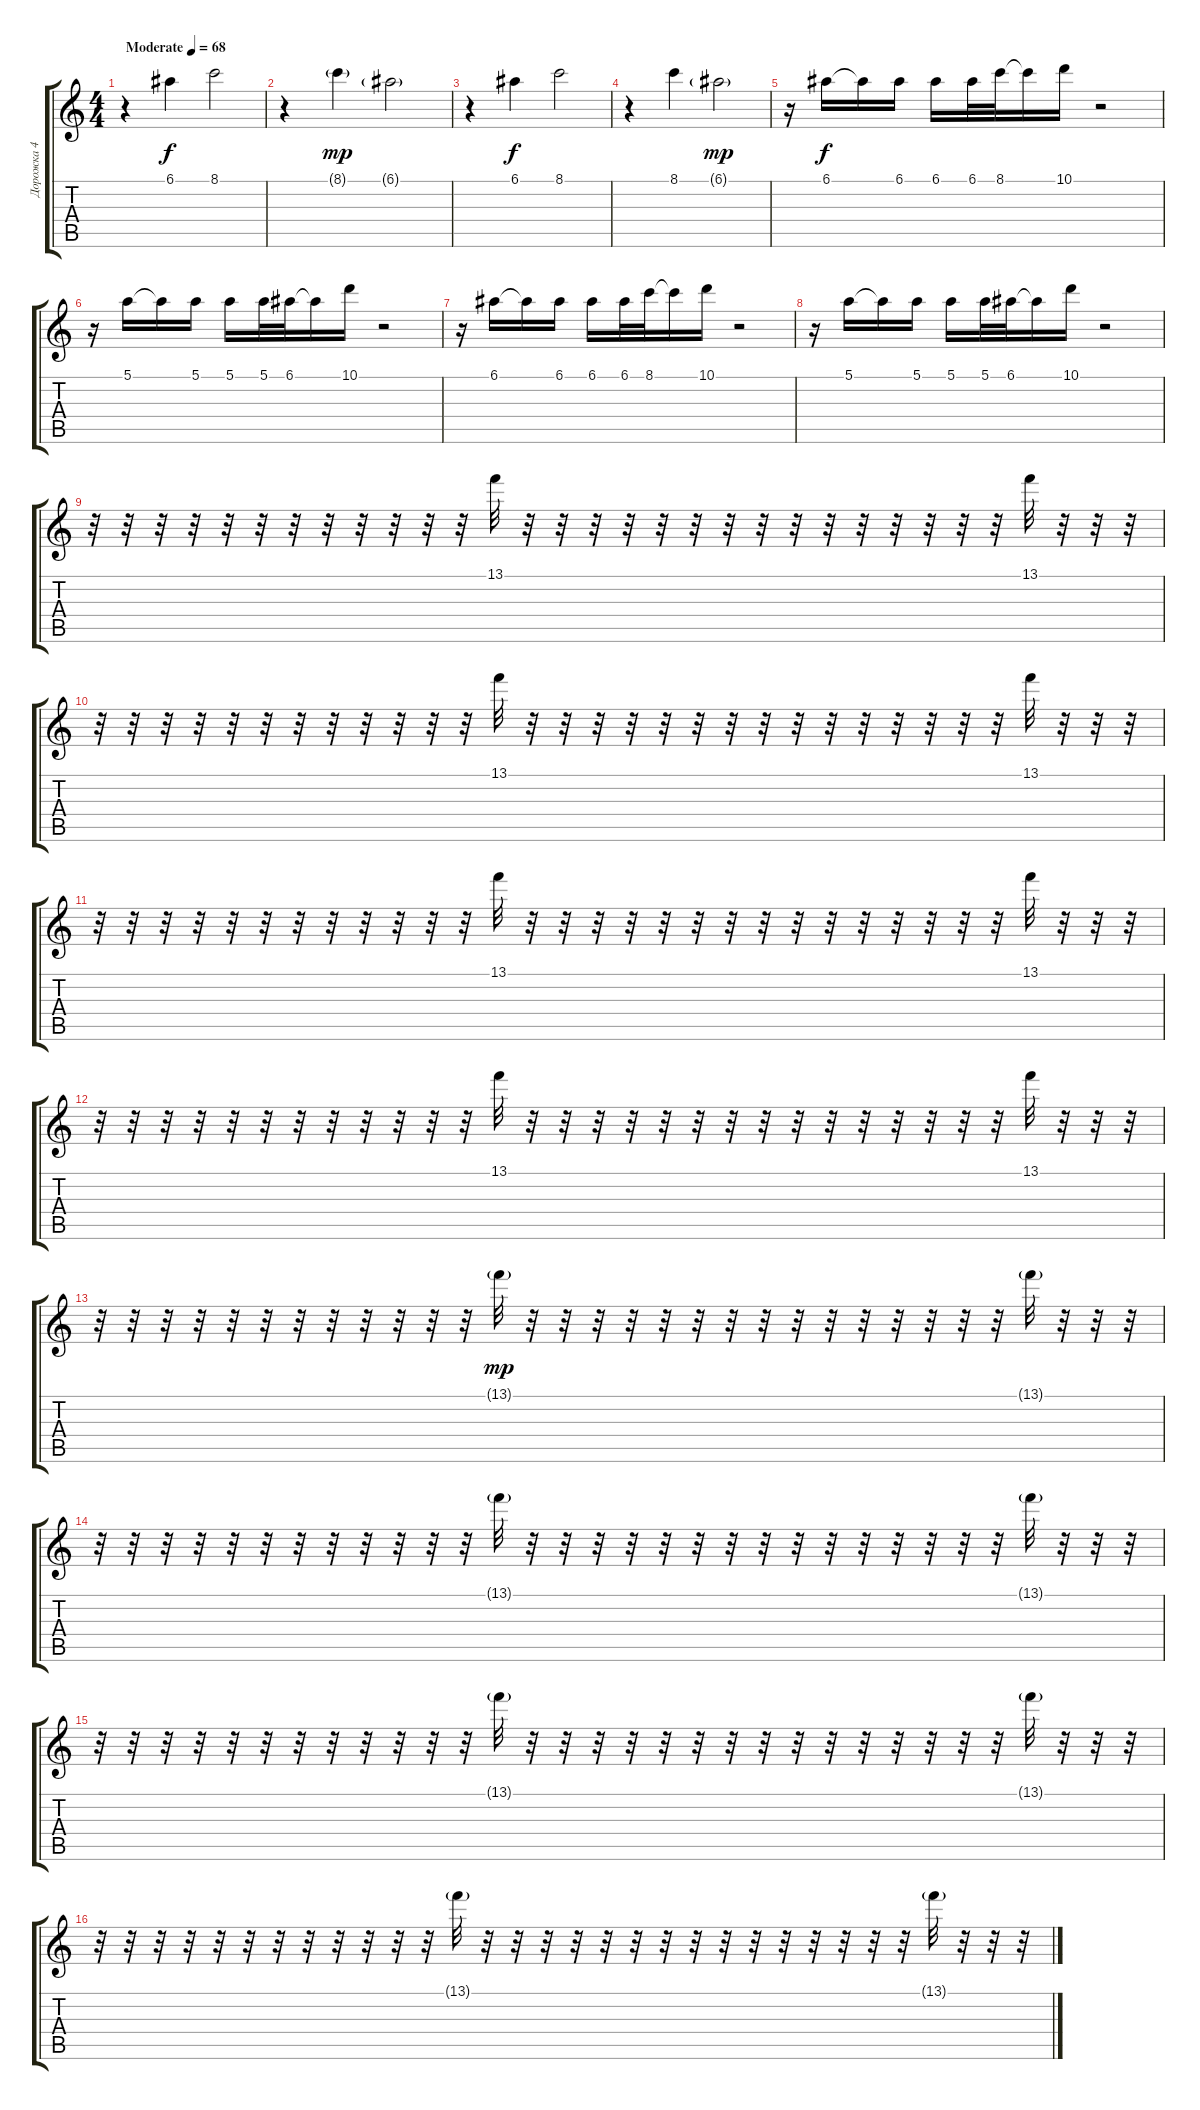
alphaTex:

\track ("Дорожка 4" "Дорожка 4") {instrument electricguitarjazz}
\staff {score tabs}
\tuning (E4 B3 G3 D3 A2 E2) {hide}
\ts (4 4)
\tempo (68 "Moderate")
\clef g2
\ks c
r.4{dy f instrument electricguitarjazz} 6.1.4 8.1.2 |
r.4 8.1{g}.4{dy mp} 6.1{g}.2 |
r.4 6.1.4{dy f} 8.1.2 |
r.4 8.1.4 6.1{g}.2{dy mp} |
r.16 6.1.16{dy f} 6.1{t}.16 6.1.16 6.1.16 6.1.32 8.1.32 8.1{t}.16 10.1.16 r.2 |
r.16 5.1.16 5.1{t}.16 5.1.16 5.1.16 5.1.32 6.1.32 6.1{t}.16 10.1.16 r.2 |
r.16 6.1.16 6.1{t}.16 6.1.16 6.1.16 6.1.32 8.1.32 8.1{t}.16 10.1.16 r.2 |
r.16 5.1.16 5.1{t}.16 5.1.16 5.1.16 5.1.32 6.1.32 6.1{t}.16 10.1.16 r.2 |
r.32 r.32 r.32 r.32 r.32 r.32 r.32 r.32 r.32 r.32 r.32 r.32 13.1.32 r.32 r.32 r.32 r.32 r.32 r.32 r.32 r.32 r.32 r.32 r.32 r.32 r.32 r.32 r.32 13.1.32 r.32 r.32 r.32 |
r.32 r.32 r.32 r.32 r.32 r.32 r.32 r.32 r.32 r.32 r.32 r.32 13.1.32 r.32 r.32 r.32 r.32 r.32 r.32 r.32 r.32 r.32 r.32 r.32 r.32 r.32 r.32 r.32 13.1.32 r.32 r.32 r.32 |
r.32 r.32 r.32 r.32 r.32 r.32 r.32 r.32 r.32 r.32 r.32 r.32 13.1.32 r.32 r.32 r.32 r.32 r.32 r.32 r.32 r.32 r.32 r.32 r.32 r.32 r.32 r.32 r.32 13.1.32 r.32 r.32 r.32 |
r.32 r.32 r.32 r.32 r.32 r.32 r.32 r.32 r.32 r.32 r.32 r.32 13.1.32 r.32 r.32 r.32 r.32 r.32 r.32 r.32 r.32 r.32 r.32 r.32 r.32 r.32 r.32 r.32 13.1.32 r.32 r.32 r.32 |
r.32 r.32 r.32 r.32 r.32 r.32 r.32 r.32 r.32 r.32 r.32 r.32 13.1{g}.32{dy mp} r.32 r.32 r.32 r.32 r.32 r.32 r.32 r.32 r.32 r.32 r.32 r.32 r.32 r.32 r.32 13.1{g}.32 r.32 r.32 r.32 |
r.32 r.32 r.32 r.32 r.32 r.32 r.32 r.32 r.32 r.32 r.32 r.32 13.1{g}.32 r.32 r.32 r.32 r.32 r.32 r.32 r.32 r.32 r.32 r.32 r.32 r.32 r.32 r.32 r.32 13.1{g}.32 r.32 r.32 r.32 |
r.32 r.32 r.32 r.32 r.32 r.32 r.32 r.32 r.32 r.32 r.32 r.32 13.1{g}.32 r.32 r.32 r.32 r.32 r.32 r.32 r.32 r.32 r.32 r.32 r.32 r.32 r.32 r.32 r.32 13.1{g}.32 r.32 r.32 r.32 |
r.32 r.32 r.32 r.32 r.32 r.32 r.32 r.32 r.32 r.32 r.32 r.32 13.1{g}.32 r.32 r.32 r.32 r.32 r.32 r.32 r.32 r.32 r.32 r.32 r.32 r.32 r.32 r.32 r.32 13.1{g}.32 r.32 r.32 r.32
